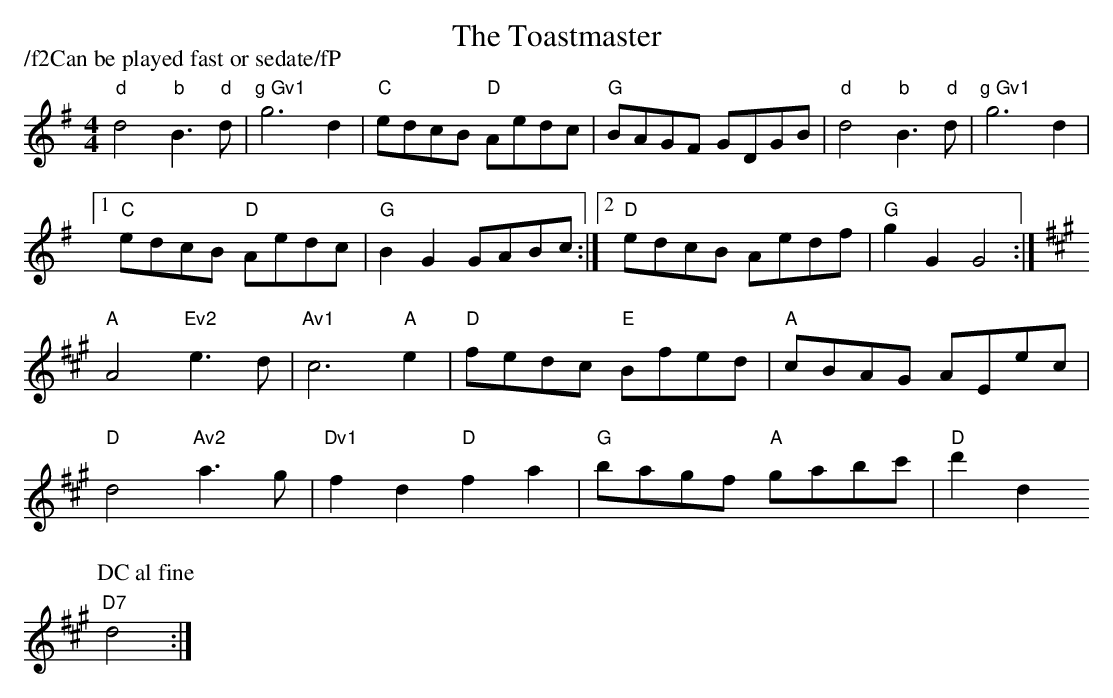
X:1
T:The Toastmaster
P:/f2Can be played fast or sedate/fP
M:4/4
L:1/4
K:G
"d"d2 "b"B3/2"d"d/2|"g Gv1"g3d|"C"e/2d/2c/2B/2 "D"A/2e/2d/2c/2|\
"G"B/2A/2G/2F/2 G/2D/2G/2B/2|"d"d2 "b"B3/2"d"d/2|"g Gv1"g3d|1
"C"e/2d/2c/2B/2 "D"A/2e/2d/2c/2|"G"BG G/2A/2B/2c/2:|2\
"D"e/2d/2c/2B/2 A/2e/2d/2f/2|"G"gG G2:|
K:A
"A"A2 "Ev2"e3/2d/2|"Av1"c3"A"e|"D"f/2e/2d/2c/2 "E"B/2f/2e/2d/2|\
"A"c/2B/2A/2G/2 A/2E/2e/2c/2|
"D"d2 "Av2"a3/2g/2|"Dv1"fd "D"fa|"G"b/2a/2g/2f/2 "A"g/2a/2b/2c'/2|"D"d'd
P:DC al fine
"D7"d2:|
